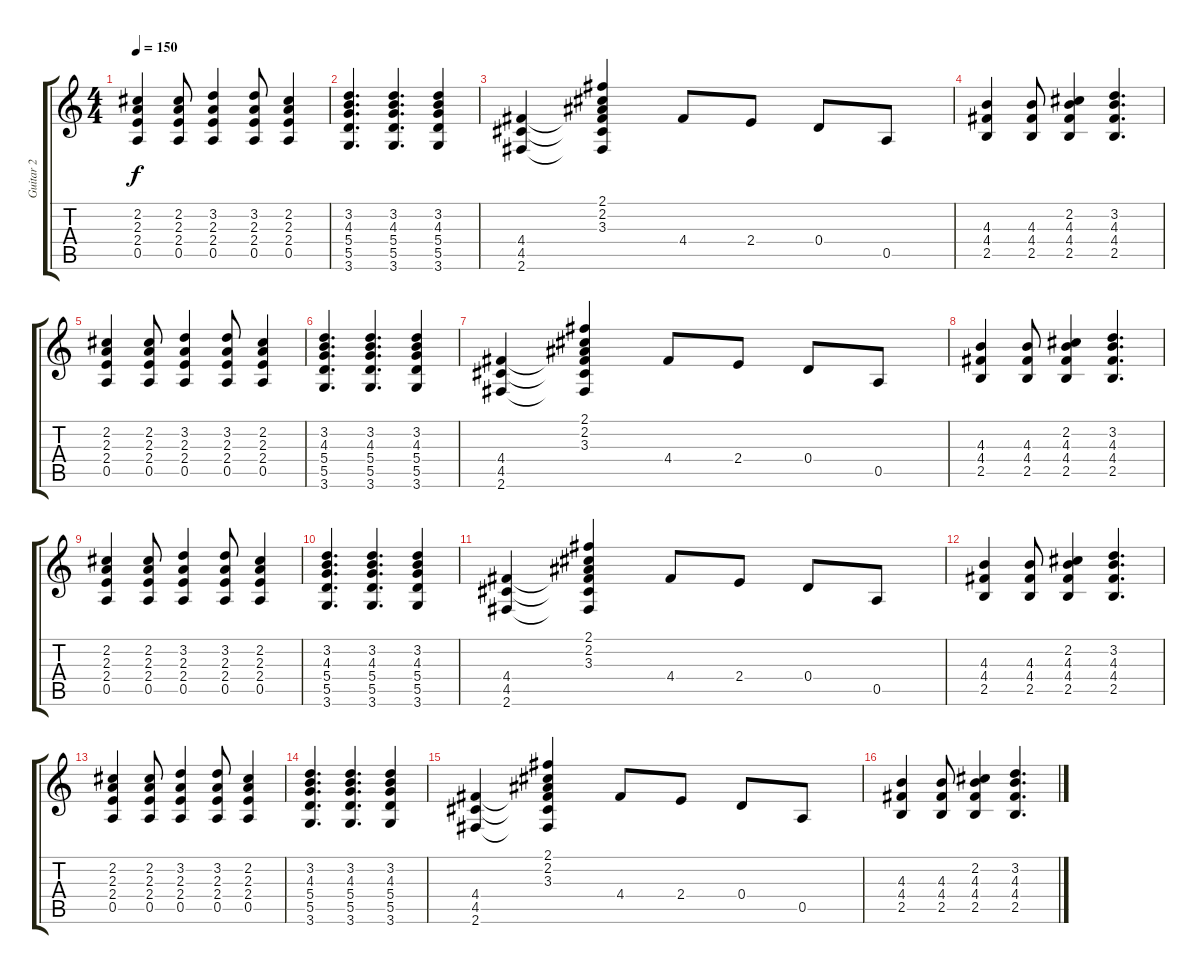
\track ("Guitar 2" "Guitar 2") {instrument distortionguitar}
\staff {score tabs}
\tuning (E4 B3 G3 D3 A2 E2) {hide}
\ts (4 4)
\tempo 150
\clef g2
\ks c
(2.2 2.3 2.4 0.5).4{dy f} (2.2 2.3 2.4 0.5).8 (3.2 2.3 2.4 0.5).4 (3.2 2.3 2.4 0.5).8 (2.2 2.3 2.4 0.5).4 |
(3.2 4.3 5.4 5.5 3.6).4{d} (3.2 4.3 5.4 5.5 3.6).4{d} (3.2 4.3 5.4 5.5 3.6).4 |
(4.4 4.5 2.6).4 (2.1 2.2 3.3 4.4{t} 4.5{t} 2.6{t}).4 4.4.8 2.4.8 0.4.8 0.5.8 |
(4.3 4.4 2.5).4 (4.3 4.4 2.5).8 (2.2 4.3 4.4 2.5).4 (3.2 4.3 4.4 2.5).4{d} |
(2.2 2.3 2.4 0.5).4 (2.2 2.3 2.4 0.5).8 (3.2 2.3 2.4 0.5).4 (3.2 2.3 2.4 0.5).8 (2.2 2.3 2.4 0.5).4 |
(3.2 4.3 5.4 5.5 3.6).4{d} (3.2 4.3 5.4 5.5 3.6).4{d} (3.2 4.3 5.4 5.5 3.6).4 |
(4.4 4.5 2.6).4 (2.1 2.2 3.3 4.4{t} 4.5{t} 2.6{t}).4 4.4.8 2.4.8 0.4.8 0.5.8 |
(4.3 4.4 2.5).4 (4.3 4.4 2.5).8 (2.2 4.3 4.4 2.5).4 (3.2 4.3 4.4 2.5).4{d} |
(2.2 2.3 2.4 0.5).4 (2.2 2.3 2.4 0.5).8 (3.2 2.3 2.4 0.5).4 (3.2 2.3 2.4 0.5).8 (2.2 2.3 2.4 0.5).4 |
(3.2 4.3 5.4 5.5 3.6).4{d} (3.2 4.3 5.4 5.5 3.6).4{d} (3.2 4.3 5.4 5.5 3.6).4 |
(4.4 4.5 2.6).4 (2.1 2.2 3.3 4.4{t} 4.5{t} 2.6{t}).4 4.4.8 2.4.8 0.4.8 0.5.8 |
(4.3 4.4 2.5).4 (4.3 4.4 2.5).8 (2.2 4.3 4.4 2.5).4 (3.2 4.3 4.4 2.5).4{d} |
(2.2 2.3 2.4 0.5).4 (2.2 2.3 2.4 0.5).8 (3.2 2.3 2.4 0.5).4 (3.2 2.3 2.4 0.5).8 (2.2 2.3 2.4 0.5).4 |
(3.2 4.3 5.4 5.5 3.6).4{d} (3.2 4.3 5.4 5.5 3.6).4{d} (3.2 4.3 5.4 5.5 3.6).4 |
(4.4 4.5 2.6).4 (2.1 2.2 3.3 4.4{t} 4.5{t} 2.6{t}).4 4.4.8 2.4.8 0.4.8 0.5.8 |
(4.3 4.4 2.5).4 (4.3 4.4 2.5).8 (2.2 4.3 4.4 2.5).4 (3.2 4.3 4.4 2.5).4{d}
